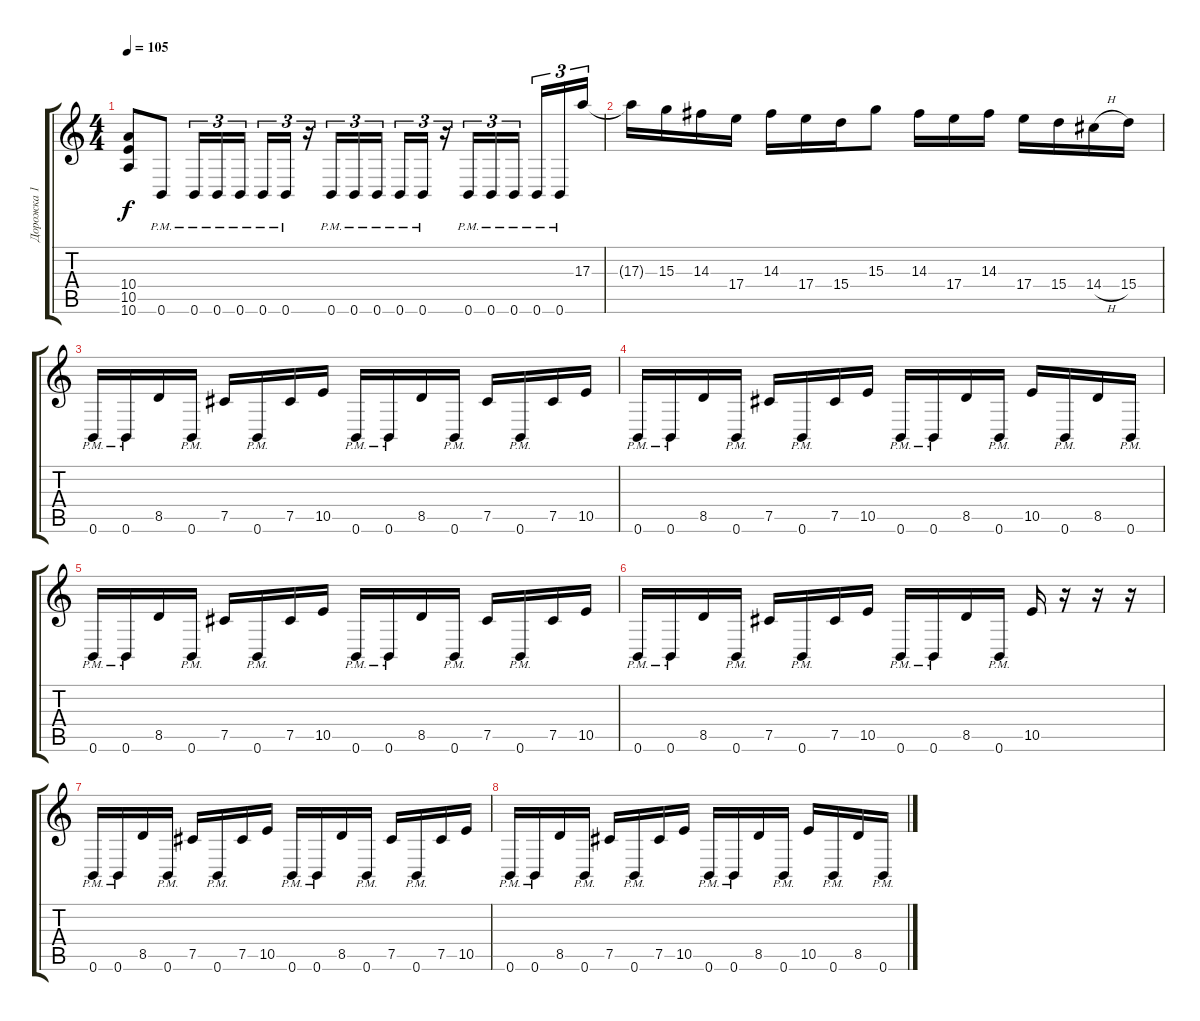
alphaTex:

\track ("Дорожка 1" "Дорожка 1") {instrument distortionguitar}
\staff {score tabs}
\tuning (Db4 Ab3 E3 B2 Gb2 B1) {hide}
\ts (4 4)
\tempo 105
\clef g2
\ks c
(10.4 10.5 10.6).8{dy f} 0.6{pm}.8 0.6{pm}.16{tu (3 2)} 0.6{pm}.16{tu (3 2)} 0.6{pm}.16{tu (3 2) beam splitsecondary} 0.6{pm}.16{tu (3 2)} 0.6{pm}.16{tu (3 2)} r.16{tu (3 2)} 0.6{pm}.16{tu (3 2)} 0.6{pm}.16{tu (3 2)} 0.6{pm}.16{tu (3 2) beam splitsecondary} 0.6{pm}.16{tu (3 2)} 0.6{pm}.16{tu (3 2)} r.16{tu (3 2)} 0.6{pm}.16{tu (3 2)} 0.6{pm}.16{tu (3 2)} 0.6{pm}.16{tu (3 2) beam splitsecondary} 0.6{pm}.16{tu (3 2)} 0.6{pm}.16{tu (3 2)} 17.3.16{tu (3 2)} |
17.3{t}.16 15.3.16 14.3.16 17.4.16 14.3.16 17.4.16 15.4.16 15.3.8 14.3.16 17.4.16 14.3.16 17.4.16 15.4.16 14.4{h}.16 15.4.16 |
0.6{pm}.16 0.6{pm}.16 8.5.16 0.6{pm}.16 7.5.16 0.6{pm}.16 7.5.16 10.5.16 0.6{pm}.16 0.6{pm}.16 8.5.16 0.6{pm}.16 7.5.16 0.6{pm}.16 7.5.16 10.5.16 |
0.6{pm}.16 0.6{pm}.16 8.5.16 0.6{pm}.16 7.5.16 0.6{pm}.16 7.5.16 10.5.16 0.6{pm}.16 0.6{pm}.16 8.5.16 0.6{pm}.16 10.5.16 0.6{pm}.16 8.5.16 0.6{pm}.16 |
0.6{pm}.16 0.6{pm}.16 8.5.16 0.6{pm}.16 7.5.16 0.6{pm}.16 7.5.16 10.5.16 0.6{pm}.16 0.6{pm}.16 8.5.16 0.6{pm}.16 7.5.16 0.6{pm}.16 7.5.16 10.5.16 |
0.6{pm}.16 0.6{pm}.16 8.5.16 0.6{pm}.16 7.5.16 0.6{pm}.16 7.5.16 10.5.16 0.6{pm}.16 0.6{pm}.16 8.5.16 0.6{pm}.16 10.5.16 r.16 r.16 r.16 |
0.6{pm}.16 0.6{pm}.16 8.5.16 0.6{pm}.16 7.5.16 0.6{pm}.16 7.5.16 10.5.16 0.6{pm}.16 0.6{pm}.16 8.5.16 0.6{pm}.16 7.5.16 0.6{pm}.16 7.5.16 10.5.16 |
0.6{pm}.16 0.6{pm}.16 8.5.16 0.6{pm}.16 7.5.16 0.6{pm}.16 7.5.16 10.5.16 0.6{pm}.16 0.6{pm}.16 8.5.16 0.6{pm}.16 10.5.16 0.6{pm}.16 8.5.16 0.6{pm}.16
